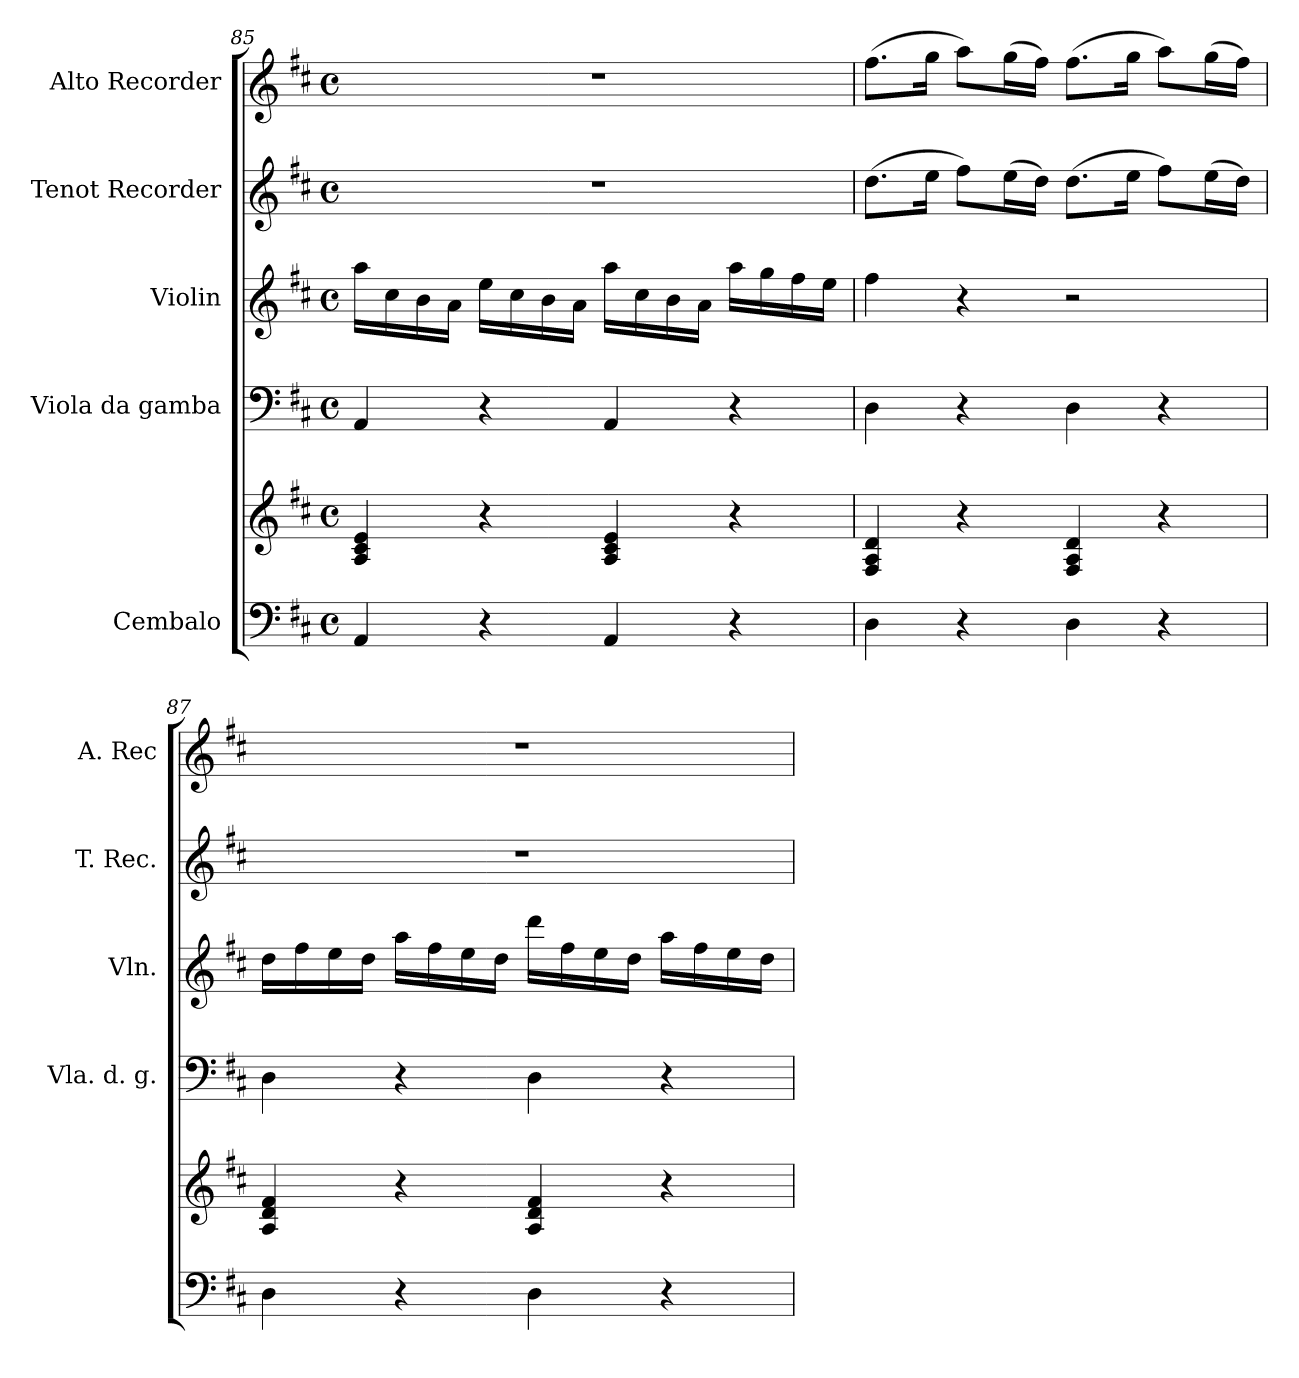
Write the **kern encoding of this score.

**kern	**kern	**kern	**kern	**kern	**kern
*part5	*part5	*part4	*part3	*part2	*part1
*staff6	*staff5	*staff4	*staff3	*staff2	*staff1
*I"Cembalo	*	*I"Viola da gamba	*I"Violin	*I"Tenot Recorder	*I"Alto Recorder
*	*	*I'Vla. d. g.	*I'Vln.	*I'T. Rec.	*I'A. Rec
*clefF4	*clefG2	*clefF4	*clefG2	*clefG2	*clefG2
*k[f#c#]	*k[f#c#]	*k[f#c#]	*k[f#c#]	*k[f#c#]	*k[f#c#]
*M4/4	*M4/4	*M4/4	*M4/4	*M4/4	*M4/4
*met(c)	*met(c)	*met(c)	*met(c)	*met(c)	*met(c)
=85	=85	=85	=85	=85	=85
4AA/	4A/ 4c#/ 4e/	4AA/	16aa\LL	1r	1r
.	.	.	16cc#\	.	.
.	.	.	16b\	.	.
.	.	.	16a\JJ	.	.
4r	4r	4r	16ee\LL	.	.
.	.	.	16cc#\	.	.
.	.	.	16b\	.	.
.	.	.	16a\JJ	.	.
4AA/	4A/ 4c#/ 4e/	4AA/	16aa\LL	.	.
.	.	.	16cc#\	.	.
.	.	.	16b\	.	.
.	.	.	16a\JJ	.	.
4r	4r	4r	16aa\LL	.	.
.	.	.	16gg\	.	.
.	.	.	16ff#\	.	.
.	.	.	16ee\JJ	.	.
=86	=86	=86	=86	=86	=86
4D\	4F#/ 4A/ 4d/	4D\	4ff#\	(8.dd\L	(8.ff#\L
.	.	.	.	16ee\Jk	16gg\Jk
4r	4r	4r	4r	8ff#\L)	8aa\L)
.	.	.	.	(16ee\L	(16gg\L
.	.	.	.	16dd\JJ)	16ff#\JJ)
4D\	4F#/ 4A/ 4d/	4D\	2r	(8.dd\L	(8.ff#\L
.	.	.	.	16ee\Jk	16gg\Jk
4r	4r	4r	.	8ff#\L)	8aa\L)
.	.	.	.	(16ee\L	(16gg\L
.	.	.	.	16dd\JJ)	16ff#\JJ)
=87	=87	=87	=87	=87	=87
4D\	4A/ 4d/ 4f#/	4D\	16dd\LL	1r	1r
.	.	.	16ff#\	.	.
.	.	.	16ee\	.	.
.	.	.	16dd\JJ	.	.
4r	4r	4r	16aa\LL	.	.
.	.	.	16ff#\	.	.
.	.	.	16ee\	.	.
.	.	.	16dd\JJ	.	.
4D\	4A/ 4d/ 4f#/	4D\	16ddd\LL	.	.
.	.	.	16ff#\	.	.
.	.	.	16ee\	.	.
.	.	.	16dd\JJ	.	.
4r	4r	4r	16aa\LL	.	.
.	.	.	16ff#\	.	.
.	.	.	16ee\	.	.
.	.	.	16dd\JJ	.	.
=	=	=	=	=	=
*-	*-	*-	*-	*-	*-
